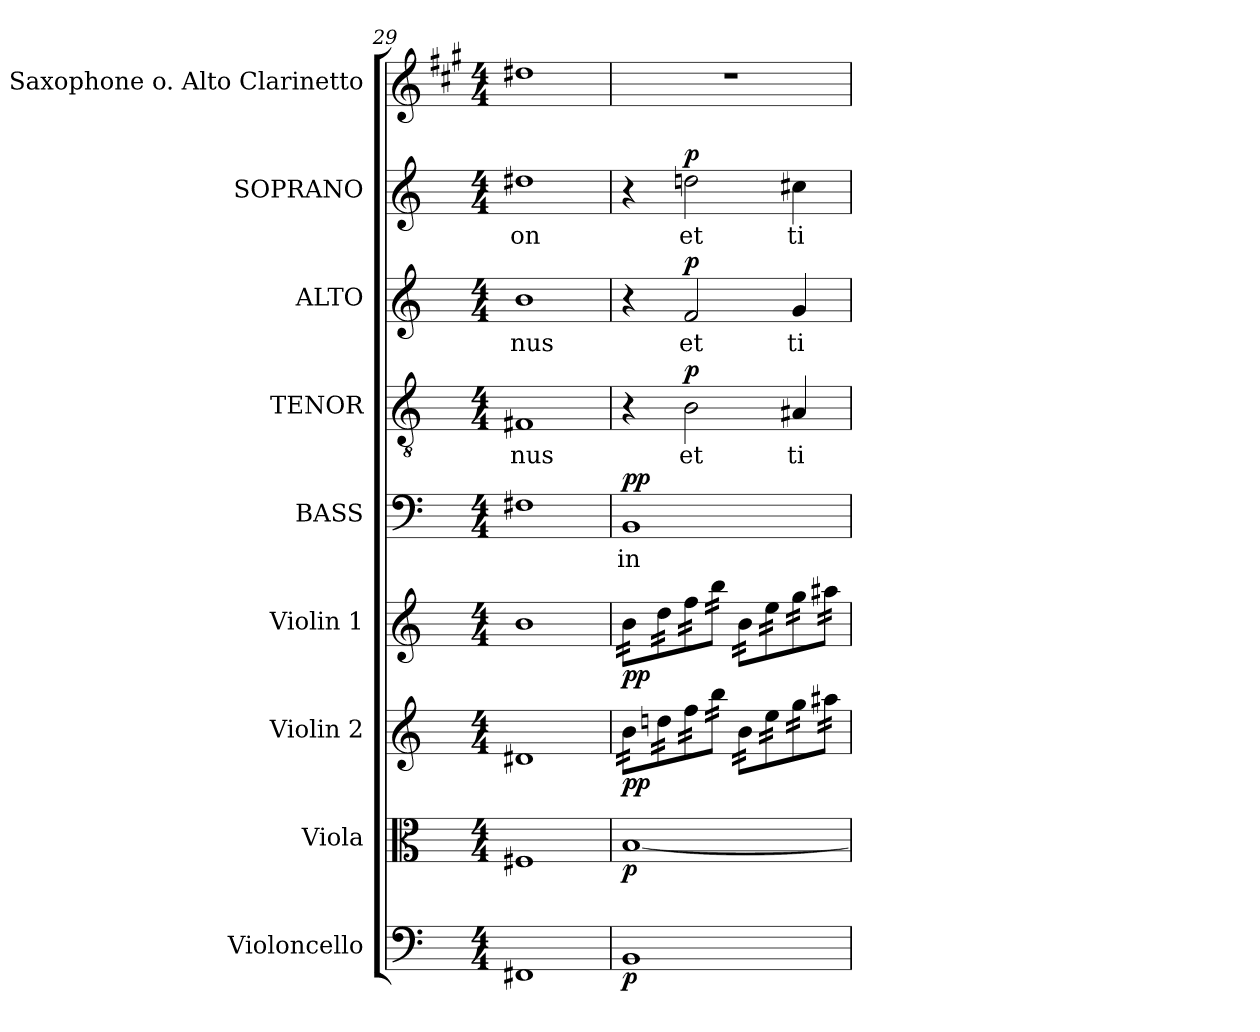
**kern	**dynam	**kern	**dynam	**kern	**dynam	**kern	**dynam	**kern	**text	**dynam	**kern	**text	**dynam	**kern	**text	**dynam	**kern	**text	**dynam	**kern
*part9	*part9	*part8	*part8	*part7	*part7	*part6	*part6	*part5	*part5	*part5	*part4	*part4	*part4	*part3	*part3	*part3	*part2	*part2	*part2	*part1
*staff9	*staff9	*staff8	*staff8	*staff7	*staff7	*staff6	*staff6	*staff5	*staff5	*staff5	*staff4	*staff4	*staff4	*staff3	*staff3	*staff3	*staff2	*staff2	*staff2	*staff1
*I"Violoncello	*	*I"Viola	*	*I"Violin 2	*	*I"Violin 1	*	*I"BASS	*	*	*I"TENOR	*	*	*I"ALTO	*	*	*I"SOPRANO	*	*	*I"Alto Saxophone o. Alto Clarinetto
*I'Vc.	*	*I'Vla.	*	*I'Vln. 2	*	*I'Vln. 1	*	*I'B.	*	*	*I'T.	*	*	*I'A.	*	*	*I'S.	*	*	*I'Alto Sax. o. Alto Clar.
*clefF4	*	*clefC3	*	*clefG2	*	*clefG2	*	*clefF4	*	*	*clefGv2	*	*	*clefG2	*	*	*clefG2	*	*	*clefG2
*	*	*	*	*	*	*	*	*	*	*	*ITrd7c12	*	*	*	*	*	*	*	*	*ITrd5c9
*k[]	*	*k[]	*	*k[]	*	*k[]	*	*k[]	*	*	*k[]	*	*	*k[]	*	*	*k[]	*	*	*k[]
*C:	*	*C:	*	*C:	*	*C:	*	*C:	*	*	*C:	*	*	*C:	*	*	*C:	*	*	*C:
*M4/4	*	*M4/4	*	*M4/4	*	*M4/4	*	*M4/4	*	*	*M4/4	*	*	*M4/4	*	*	*M4/4	*	*	*M4/4
=29	=29	=29	=29	=29	=29	=29	=29	=29	=29	=29	=29	=29	=29	=29	=29	=29	=29	=29	=29	=29
!	!	!	!	!	!	!	!	!	!	!	!	!LO:LY:b:color=#000000	!	!	!	!	!	!	!	!
!	!	!	!	!	!	!	!	!	!	!	!	!	!	!	!LO:LY:b:color=#000000	!	!	!	!	!
!	!	!	!	!	!	!	!	!	!	!	!	!	!	!	!	!	!	!LO:LY:b:color=#000000	!	!
1FF#Xi	.	1F#Xi	.	1d#Xi	.	1bi	.	1F#Xi	.	.	1FF#Xi	-nus	.	1bi	-nus	.	1dd#Xi	-on	.	1f#Xi
!!LO:LB:g=z
=30	=30	=30	=30	=30	=30	=30	=30	=30	=30	=30	=30	=30	=30	=30	=30	=30	=30	=30	=30	=30
!	!	!	!	!	!	!	!	!	!LO:LY:b:color=#000000	!	!	!	!	!	!	!	!	!	!	!
*	*	*	*	*tremolo	*	*	*	*	*	*	*	*	*	*	*	*	*	*	*	*
*	*	*	*	*	*	*tremolo	*	*	*	*	*	*	*	*	*	*	*	*	*	*
1BBi	p	[<1Bi	p	32bi\LLL	pp	32bi\LLL	pp	1BBi	in	pp	4r	.	.	4r	.	.	4r	.	.	1r
.	.	.	.	32bi\	.	32bi\	.	.	.	.	.	.	.	.	.	.	.	.	.	.
.	.	.	.	32bi\	.	32bi\	.	.	.	.	.	.	.	.	.	.	.	.	.	.
.	.	.	.	32bi\	.	32bi\	.	.	.	.	.	.	.	.	.	.	.	.	.	.
.	.	.	.	32ddni\	.	32ddi\	.	.	.	.	.	.	.	.	.	.	.	.	.	.
.	.	.	.	32ddni\	.	32ddi\	.	.	.	.	.	.	.	.	.	.	.	.	.	.
.	.	.	.	32ddni\	.	32ddi\	.	.	.	.	.	.	.	.	.	.	.	.	.	.
.	.	.	.	32ddni\	.	32ddi\	.	.	.	.	.	.	.	.	.	.	.	.	.	.
!	!	!	!	!	!	!	!	!	!	!	!	!LO:LY:b:color=#000000	!	!	!	!	!	!	!	!
!	!	!	!	!	!	!	!	!	!	!	!	!	!	!	!LO:LY:b:color=#000000	!	!	!	!	!
!	!	!	!	!	!	!	!	!	!	!	!	!	!	!	!	!	!	!LO:LY:b:color=#000000	!	!
.	.	.	.	32ffi\	.	32ffi\	.	.	.	.	2BBi\	et	p	2fi/	et	p	2ddni\	et	p	.
.	.	.	.	32ffi\	.	32ffi\	.	.	.	.	.	.	.	.	.	.	.	.	.	.
.	.	.	.	32ffi\	.	32ffi\	.	.	.	.	.	.	.	.	.	.	.	.	.	.
.	.	.	.	32ffi\	.	32ffi\	.	.	.	.	.	.	.	.	.	.	.	.	.	.
.	.	.	.	32bbi\	.	32bbi\	.	.	.	.	.	.	.	.	.	.	.	.	.	.
.	.	.	.	32bbi\	.	32bbi\	.	.	.	.	.	.	.	.	.	.	.	.	.	.
.	.	.	.	32bbi\	.	32bbi\	.	.	.	.	.	.	.	.	.	.	.	.	.	.
.	.	.	.	32bbi\JJJ	.	32bbi\JJJ	.	.	.	.	.	.	.	.	.	.	.	.	.	.
.	.	.	.	32bi\LLL	.	32bi\LLL	.	.	.	.	.	.	.	.	.	.	.	.	.	.
.	.	.	.	32bi\	.	32bi\	.	.	.	.	.	.	.	.	.	.	.	.	.	.
.	.	.	.	32bi\	.	32bi\	.	.	.	.	.	.	.	.	.	.	.	.	.	.
.	.	.	.	32bi\	.	32bi\	.	.	.	.	.	.	.	.	.	.	.	.	.	.
.	.	.	.	32eei\	.	32eei\	.	.	.	.	.	.	.	.	.	.	.	.	.	.
.	.	.	.	32eei\	.	32eei\	.	.	.	.	.	.	.	.	.	.	.	.	.	.
.	.	.	.	32eei\	.	32eei\	.	.	.	.	.	.	.	.	.	.	.	.	.	.
.	.	.	.	32eei\	.	32eei\	.	.	.	.	.	.	.	.	.	.	.	.	.	.
!	!	!	!	!	!	!	!	!	!	!	!	!LO:LY:b:color=#000000	!	!	!	!	!	!	!	!
!	!	!	!	!	!	!	!	!	!	!	!	!	!	!	!LO:LY:b:color=#000000	!	!	!	!	!
!	!	!	!	!	!	!	!	!	!	!	!	!	!	!	!	!	!	!LO:LY:b:color=#000000	!	!
.	.	.	.	32ggi\	.	32ggi\	.	.	.	.	4AA#Xi/	ti-	.	4gi/	ti-	.	4cc#Xi\	ti-	.	.
.	.	.	.	32ggi\	.	32ggi\	.	.	.	.	.	.	.	.	.	.	.	.	.	.
.	.	.	.	32ggi\	.	32ggi\	.	.	.	.	.	.	.	.	.	.	.	.	.	.
.	.	.	.	32ggi\	.	32ggi\	.	.	.	.	.	.	.	.	.	.	.	.	.	.
.	.	.	.	32aa#Xi\	.	32aa#Xi\	.	.	.	.	.	.	.	.	.	.	.	.	.	.
.	.	.	.	32aa#Xi\	.	32aa#Xi\	.	.	.	.	.	.	.	.	.	.	.	.	.	.
.	.	.	.	32aa#Xi\	.	32aa#Xi\	.	.	.	.	.	.	.	.	.	.	.	.	.	.
.	.	.	.	32aa#Xi\JJJ	.	32aa#Xi\JJJ	.	.	.	.	.	.	.	.	.	.	.	.	.	.
*	*	*	*	*	*	*Xtremolo	*	*	*	*	*	*	*	*	*	*	*	*	*	*
*	*	*	*	*Xtremolo	*	*	*	*	*	*	*	*	*	*	*	*	*	*	*	*
=	=	=	=	=	=	=	=	=	=	=	=	=	=	=	=	=	=	=	=	=
*-	*-	*-	*-	*-	*-	*-	*-	*-	*-	*-	*-	*-	*-	*-	*-	*-	*-	*-	*-	*-
